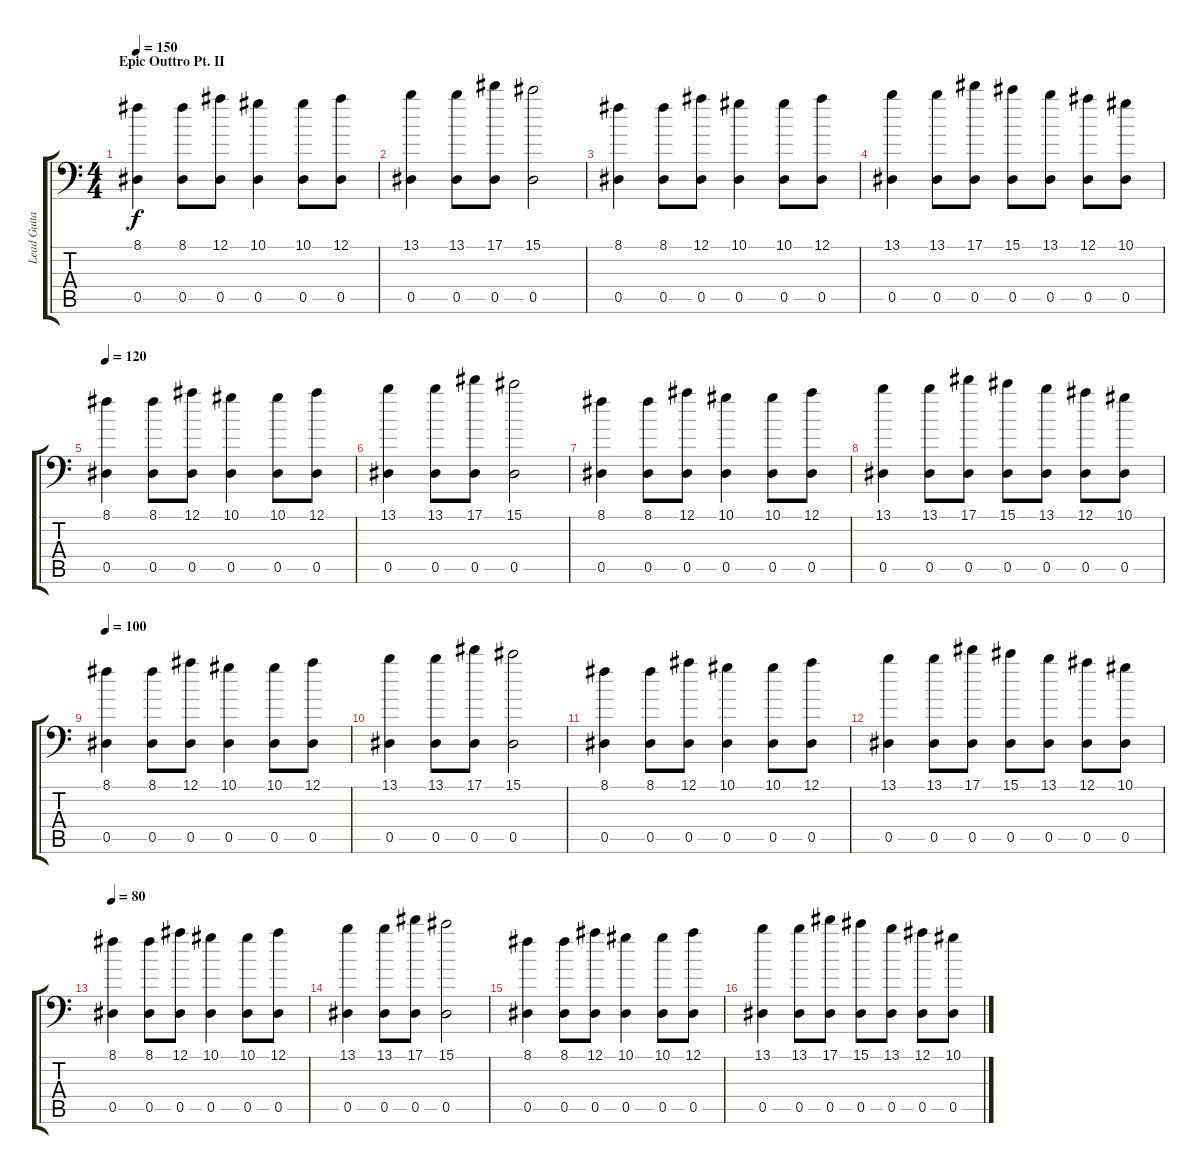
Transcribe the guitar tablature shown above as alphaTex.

\track ("Lead Guitar II" "Lead Guita") {instrument distortionguitar}
\staff {score tabs}
\tuning (Bb3 F3 Db3 Ab2 Eb2 Bb1) {hide}
\ts (4 4)
\section ("" "Epic Outtro Pt. II")
\tempo 150
\clef f4
\ks c
(8.1 0.5).4{dy f balance 16 instrument acousticguitarsteel} (8.1 0.5).8 (12.1 0.5).8 (10.1 0.5).4 (10.1 0.5).8 (12.1 0.5).8 |
(13.1 0.5).4 (13.1 0.5).8 (17.1 0.5).8 (15.1 0.5).2 |
(8.1 0.5).4{balance 16 instrument acousticguitarsteel} (8.1 0.5).8 (12.1 0.5).8 (10.1 0.5).4 (10.1 0.5).8 (12.1 0.5).8 |
(13.1 0.5).4 (13.1 0.5).8 (17.1 0.5).8 (15.1 0.5).8 (13.1 0.5).8 (12.1 0.5).8 (10.1 0.5).8 |
\tempo 120
(8.1 0.5).4{balance 16 instrument acousticguitarsteel} (8.1 0.5).8 (12.1 0.5).8 (10.1 0.5).4 (10.1 0.5).8 (12.1 0.5).8 |
(13.1 0.5).4 (13.1 0.5).8 (17.1 0.5).8 (15.1 0.5).2 |
(8.1 0.5).4{balance 16 instrument acousticguitarsteel} (8.1 0.5).8 (12.1 0.5).8 (10.1 0.5).4 (10.1 0.5).8 (12.1 0.5).8 |
(13.1 0.5).4 (13.1 0.5).8 (17.1 0.5).8 (15.1 0.5).8 (13.1 0.5).8 (12.1 0.5).8 (10.1 0.5).8 |
\tempo 100
(8.1 0.5).4{balance 16 instrument acousticguitarsteel} (8.1 0.5).8 (12.1 0.5).8 (10.1 0.5).4 (10.1 0.5).8 (12.1 0.5).8 |
(13.1 0.5).4 (13.1 0.5).8 (17.1 0.5).8 (15.1 0.5).2 |
(8.1 0.5).4{balance 16 instrument acousticguitarsteel} (8.1 0.5).8 (12.1 0.5).8 (10.1 0.5).4 (10.1 0.5).8 (12.1 0.5).8 |
(13.1 0.5).4 (13.1 0.5).8 (17.1 0.5).8 (15.1 0.5).8 (13.1 0.5).8 (12.1 0.5).8 (10.1 0.5).8 |
\tempo 80
(8.1 0.5).4{balance 16 instrument acousticguitarsteel} (8.1 0.5).8 (12.1 0.5).8 (10.1 0.5).4 (10.1 0.5).8 (12.1 0.5).8 |
(13.1 0.5).4 (13.1 0.5).8 (17.1 0.5).8 (15.1 0.5).2 |
(8.1 0.5).4{balance 16 instrument acousticguitarsteel} (8.1 0.5).8 (12.1 0.5).8 (10.1 0.5).4 (10.1 0.5).8 (12.1 0.5).8 |
(13.1 0.5).4 (13.1 0.5).8 (17.1 0.5).8 (15.1 0.5).8 (13.1 0.5).8 (12.1 0.5).8 (10.1 0.5).8
